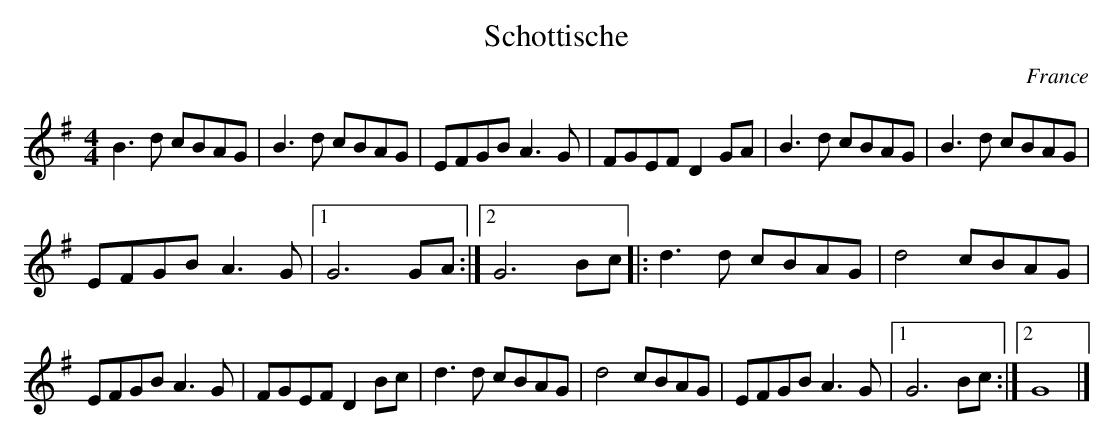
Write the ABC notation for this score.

X:1
T:Schottische
M:4/4
O:France
K:G major
B3d cBAG | B3d cBAG | \
EFGB A3G | FGEF D2GA| \
B3d cBAG | B3d cBAG |
EFGB A3G |1 G6 GA :|2 G6 Bc|: \
d3d cBAG| d4 cBAG  |
EFGB A3G| FGEF D2Bc| \
d3d cBAG| d4 cBAG| \
EFGB A3G|1 G6Bc :|2 G8 |]
